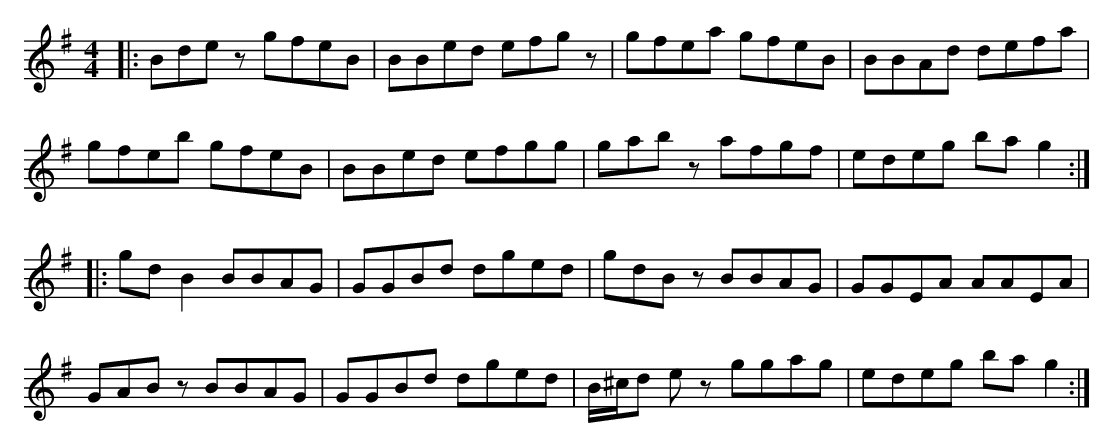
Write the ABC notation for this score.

X:1
M:4/4
K:G
|:Bdez gfeB|BBed efgz|gfea gfeB|BBAd defa|
gfeb gfeB|BBed efgg|gabz afgf|edeg bag2:|
|:gdB2 BBAG|GGBd dged|gdBz BBAG|GGEA AAEA|
GABz BBAG|GGBd dged|B/^c/d ez ggag|edeg bag2:|
